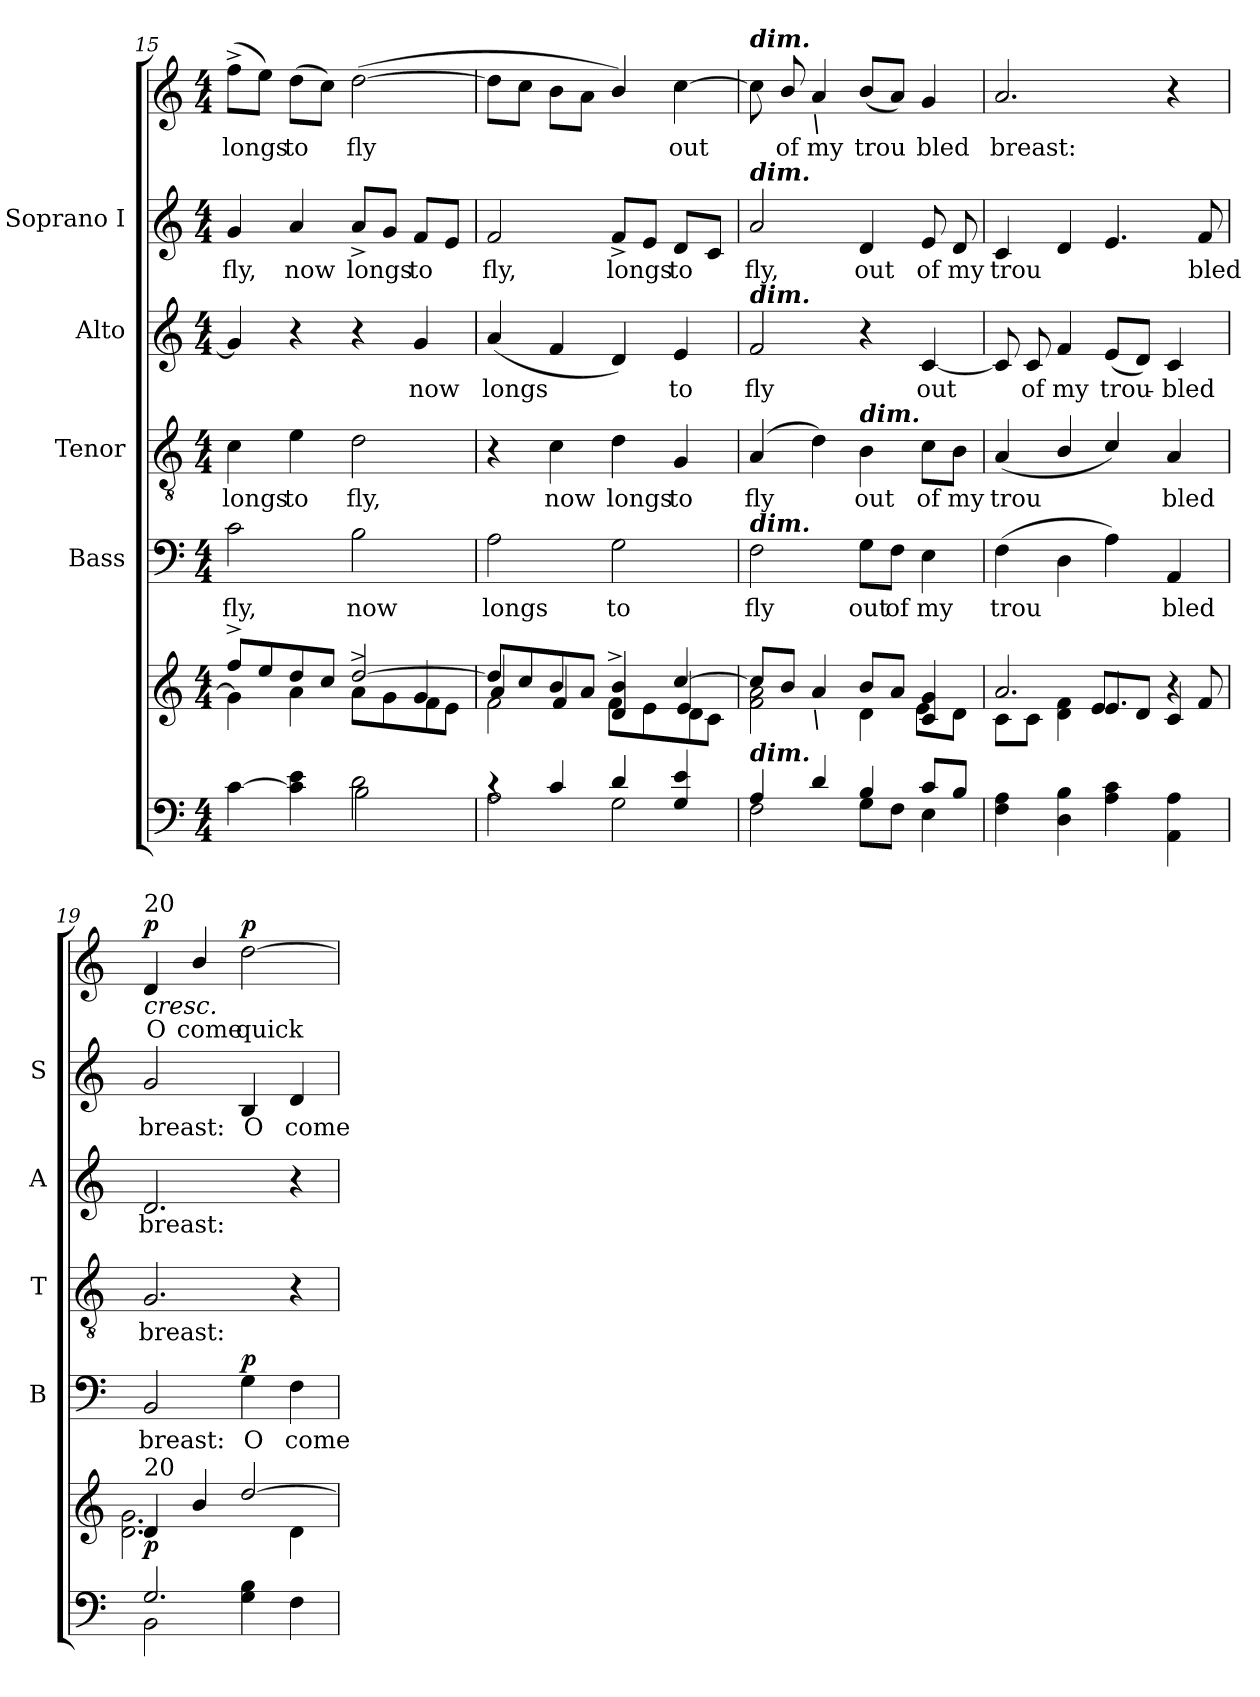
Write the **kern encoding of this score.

**kern	**kern	**dynam	**kern	**text	**dynam	**kern	**text	**kern	**text	**kern	**text	**kern	**text	**dynam
*part5	*part5	*part5	*part4	*part4	*part4	*part3	*part3	*part2	*part2	*part1	*part1	*part1	*part1	*part1
*staff7	*staff6	*staff6/7	*staff5	*staff5	*staff5	*staff4	*staff4	*staff3	*staff3	*staff2	*staff2	*staff1	*staff1	*staff1/2
*	*	*	*I"Bass	*	*	*I"Tenor	*	*I"Alto	*	*I"Soprano I	*	*	*	*
*	*	*	*I'B	*	*	*I'T	*	*I'A	*	*I'S	*	*	*	*
*clefF4	*clefG2	*	*clefF4	*	*	*clefGv2	*	*clefG2	*	*clefG2	*	*clefG2	*	*
*k[]	*k[]	*	*k[]	*	*	*k[]	*	*k[]	*	*k[]	*	*k[]	*	*
*C:	*C:	*	*C:	*	*	*C:	*	*C:	*	*C:	*	*C:	*	*
*M4/4	*M4/4	*	*M4/4	*	*	*M4/4	*	*M4/4	*	*M4/4	*	*M4/4	*	*
=15	=15	=15	=15	=15	=15	=15	=15	=15	=15	=15	=15	=15	=15	=15
*^	*^	*	*	*	*	*	*	*	*	*	*	*	*	*
*	*	*	*^	*	*	*	*	*	*	*	*	*	*	*	*	*
!	!	!	!	!	!	!	!LO:LY:b	!	!	!LO:LY:b	!	!	!	!LO:LY:b	!	!LO:LY:b	!
[<4c\	2ryy	8ff^>/L	4g\]	4ryy	.	2c\	fly,	.	4c\	longs	4g/]	.	4g/	fly,	(>8ff^>\L	longs	.
.	.	8ee/	.	.	.	.	.	.	.	.	.	.	.	.	8ee\J)	.	.
!	!	!	!	!	!	!	!	!	!	!LO:LY:b	!	!	!	!LO:LY:b	!	!LO:LY:b	!
4c\] 4e\	.	8dd/	4ryy	4a\	.	.	.	.	4e\	to	4r	.	4a/	now	(>8dd\L	to	.
.	.	8cc/J	.	.	.	.	.	.	.	.	.	.	.	.	8cc\J)	.	.
!	!	!	!	!	!	!	!LO:LY:b	!	!	!LO:LY:b	!	!	!	!LO:LY:b	!	!LO:LY:b	!
2d\	2B\	[>2dd/	4ryy	8a^<\L	.	2B\	now	.	2d\	fly,	4r	.	8a^</L	longs	(>[2dd\	fly	.
.	.	.	.	8g\	.	.	.	.	.	.	.	.	8g/J	.	.	.	.
!	!	!	!	!	!	!	!	!	!	!	!	!LO:LY:b	!	!LO:LY:b	!	!	!
.	.	.	4g/	8f\	.	.	.	.	.	.	4g/	now	8f/L	to	.	.	.
.	.	.	.	8e\J	.	.	.	.	.	.	.	.	8e/J	.	.	.	.
=16	=16	=16	=16	=16	=16	=16	=16	=16	=16	=16	=16	=16	=16	=16	=16	=16	=16
!	!	!	!	!	!	!	!LO:LY:b	!	!	!	!	!LO:LY:b	!	!LO:LY:b	!	!	!
4rc	2A\	8dd/L]	2f\	4a/	.	2A\	longs	.	4r	.	(<4a/	longs	2f/	fly,	8dd\L]	.	.
.	.	8cc/	.	.	.	.	.	.	.	.	.	.	.	.	8cc\J	.	.
!	!	!	!	!	!	!	!	!	!	!LO:LY:b	!	!	!	!	!	!	!
4c/	.	8b/	.	4f/	.	.	.	.	4c\	now	4f/	.	.	.	8b\L	.	.
.	.	8a/J	.	.	.	.	.	.	.	.	.	.	.	.	8a\J	.	.
!	!	!	!	!	!	!	!LO:LY:b	!	!	!LO:LY:b	!	!	!	!LO:LY:b	!	!	!
4d/	2G\	4d/ 4b/	4ryy	8f^<\L	.	2G\	to	.	4d\	longs	4d/)	.	8f^</L	longs	4b/)	.	.
.	.	.	.	8e\	.	.	.	.	.	.	.	.	8e/J	.	.	.	.
!	!	!	!	!	!	!	!	!	!	!LO:LY:b	!	!LO:LY:b	!	!LO:LY:b	!	!LO:LY:b	!
4G/ 4e/	.	[>4cc/	4e/	8d\	.	.	.	.	4G/	to	4e/	to	8d/L	to	[4cc\	out	.
.	.	.	.	8c\J	.	.	.	.	.	.	.	.	8c/J	.	.	.	.
=17	=17	=17	=17	=17	=17	=17	=17	=17	=17	=17	=17	=17	=17	=17	=17	=17	=17
!	!	!	!	!	!	!	!	!	!	!	!	!	!	!	!LO:TX:a:Bi:t=dim.	!	!
!	!	!	!	!	!	!	!	!	!	!	!	!	!LO:TX:a:Bi:t=dim.	!	!	!	!
!	!	!	!	!	!	!	!	!	!	!	!LO:TX:a:Bi:t=dim.	!	!	!	!	!	!
!	!	!	!	!	!	!LO:TX:a:Bi:t=dim.	!	!	!	!	!	!	!	!	!	!	!
!LO:TX:a:Bi:t=dim.	!	!	!	!	!	!	!	!	!	!	!	!	!	!	!	!	!
!	!	!	!	!	!	!	!LO:LY:b	!	!	!LO:LY:b	!	!LO:LY:b	!	!LO:LY:b	!	!	!
4A/	2F\	8cc/L]	1ryy	2f\ 2a\	.	2F\	fly	.	(>4A/	fly	2f/	fly	2a/	fly,	8cc\]	.	.
!	!	!	!	!	!	!	!	!	!	!	!	!	!	!	!	!LO:LY:b	!
.	.	8b/J	.	.	.	.	.	.	.	.	.	.	.	.	8b/	of	.
!	!	!	!	!	!	!	!	!	!	!	!	!	!	!	!LO:TX:b:i:t=\	!	!
!	!	!LO:TX:b:i:t=\	!	!	!	!	!	!	!	!	!	!	!	!	!	!	!
!	!	!	!	!	!	!	!	!	!	!	!	!	!	!	!	!LO:LY:b	!
4d/	.	4a/	.	.	.	.	.	.	4d\)	.	.	.	.	.	4a/	my	.
!	!	!	!	!	!	!	!	!	!LO:TX:a:Bi:t=dim.	!	!	!	!	!	!	!	!
!	!	!	!	!	!	!	!LO:LY:b	!	!	!LO:LY:b	!	!	!	!LO:LY:b	!	!LO:LY:b	!
4B/	8G\L	8b/L	.	4d\	.	8G\L	out	.	4B\	out	4r	.	4d/	out	(<8b/L	trou­	.
!	!	!	!	!	!	!	!LO:LY:b	!	!	!	!	!	!	!	!	!	!
.	8F\J	8a/J	.	.	.	8F\J	of	.	.	.	.	.	.	.	8a/J)	.	.
!	!	!	!	!	!	!	!LO:LY:b	!	!	!LO:LY:b	!	!LO:LY:b	!	!LO:LY:b	!	!LO:LY:b	!
8c/L	4E\	4c/ 4g/	.	8e\L	.	4E\	my	.	8c\L	of	[4c/	out	8e/	of	4g/	bled	.
!	!	!	!	!	!	!	!	!	!	!LO:LY:b	!	!	!	!LO:LY:b	!	!	!
8B/J	.	.	.	8d\J	.	.	.	.	8B\J	my	.	.	8d/	my	.	.	.
!!LO:PB:g=z
=18	=18	=18	=18	=18	=18	=18	=18	=18	=18	=18	=18	=18	=18	=18	=18	=18	=18
!	!	!	!	!	!	!	!LO:LY:b	!	!	!LO:LY:b	!	!	!	!LO:LY:b	!	!LO:LY:b	!
2ryy	4F\ 4A\	2.a/	8c\L	2ryy	.	(>4F\	trou­	.	(<4A/	trou­	8c/]	.	4c/	trou­	2.a/	breast:	.
!	!	!	!	!	!	!	!	!	!	!	!	!LO:LY:b	!	!	!	!	!
.	.	.	8c\J	.	.	.	.	.	.	.	8c/	of	.	.	.	.	.
!	!	!	!	!	!	!	!	!	!	!	!	!LO:LY:b	!	!	!	!	!
.	4D\ 4B\	.	4d\ 4f\	.	.	4D\	.	.	4B/	.	4f/	my	4d/	.	.	.	.
!	!	!	!	!	!	!	!	!	!	!	!	!LO:LY:b	!	!	!	!	!
2ryy	4A\ 4c\	.	4.e/	8e/L	.	4A\)	.	.	4c/)	.	(<8e/L	trou-	4.e/	.	.	.	.
.	.	.	.	8d/J	.	.	.	.	.	.	8d/J)	.	.	.	.	.	.
!	!	!	!	!	!	!	!LO:LY:b	!	!	!LO:LY:b	!	!LO:LY:b	!	!	!	!	!
.	4AA\ 4A\	4r	.	4c/	.	4AA/	bled	.	4A/	bled	4c/	-bled	.	.	4r	.	.
!	!	!	!	!	!	!	!	!	!	!	!	!	!	!LO:LY:b	!	!	!
.	.	.	8f/	.	.	.	.	.	.	.	.	.	8f/	bled	.	.	.
*	*	*	*v	*v	*	*	*	*	*	*	*	*	*	*	*	*	*
=19	=19	=19	=19	=19	=19	=19	=19	=19	=19	=19	=19	=19	=19	=19	=19	=19
!	!	!	!	!	!	!	!	!	!	!	!	!	!	!LO:TX:a:t=20	!	!
!	!	!LO:TX:a:t=20	!	!	!	!	!	!	!	!	!	!	!	!	!	!
!	!	!	!	!LO:DY:b	!	!LO:LY:b	!	!	!LO:LY:b	!	!LO:LY:b	!	!LO:LY:b	!	!LO:LY:b	!LO:HP:b
!	!	!	!	!	!	!	!	!	!	!	!	!	!	!	!	!LO:DY:n=1:b
2.G/	2BB\	4d/	2.d\ 2.g\	p	2BB/	breast:	.	2.G/	breast:	2.d/	breast:	2g/	breast:	4d/	O	< p
!	!	!	!	!	!	!	!	!	!	!	!	!	!	!	!LO:LY:b	!
.	.	4b/	.	.	.	.	.	.	.	.	.	.	.	4b/	come	.
!	!	!	!	!	!	!LO:LY:b	!LO:DY:b	!	!	!	!	!	!LO:LY:b	!	!LO:LY:b	!LO:DY:n=2:b=2
.	4G\ 4B\	[>2dd/	.	.	4G\	O	p	.	.	.	.	4B/	O	[2dd\	quick­	p
!	!	!	!	!	!	!LO:LY:b	!	!	!	!	!	!	!LO:LY:b	!	!	!
4ryy	4F\	.	4d\	.	4F\	come	.	4r	.	4r	.	4d/	come	.	.	.
*v	*v	*	*	*	*	*	*	*	*	*	*	*	*	*	*	*
*	*v	*v	*	*	*	*	*	*	*	*	*	*	*	*	*
.	.	.	.	.	.	.	.	.	.	.	.	.	.	[
=	=	=	=	=	=	=	=	=	=	=	=	=	=	=
*-	*-	*-	*-	*-	*-	*-	*-	*-	*-	*-	*-	*-	*-	*-
